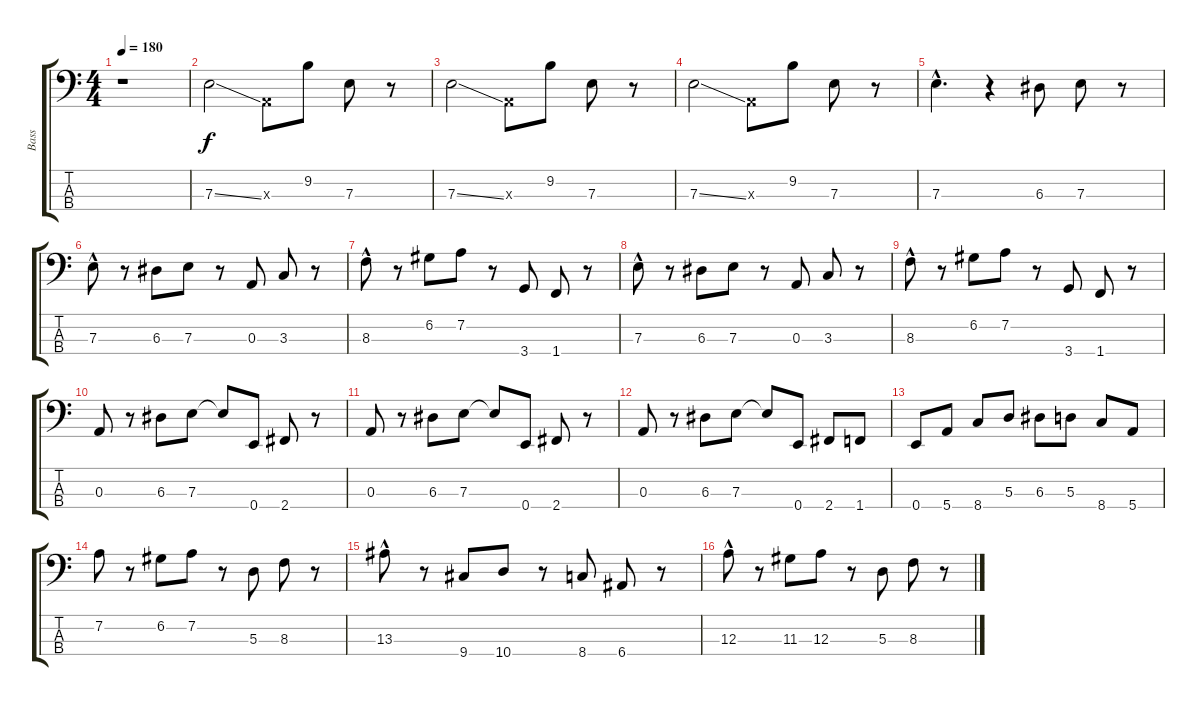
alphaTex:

\track ("Bass" "Bass") {instrument fretlessbass}
\staff {score tabs}
\tuning (G2 D2 A1 E1) {hide}
\ts (4 4)
\tempo 180
\clef f4
\ks c
r.1{dy f} |
7.3{ss}.2 0.3{x}.8 9.2.8 7.3.8 r.8 |
7.3{ss}.2 0.3{x}.8 9.2.8 7.3.8 r.8 |
7.3{ss}.2 0.3{x}.8 9.2.8 7.3.8 r.8 |
7.3{hac}.4{d} r.4 6.3.8 7.3.8 r.8 |
7.3{hac}.8 r.8 6.3.8 7.3.8 r.8 0.3.8 3.3.8 r.8 |
8.3{hac}.8 r.8 6.2.8 7.2.8 r.8 3.4.8 1.4.8 r.8 |
7.3{hac}.8 r.8 6.3.8 7.3.8 r.8 0.3.8 3.3.8 r.8 |
8.3{hac}.8 r.8 6.2.8 7.2.8 r.8 3.4.8 1.4.8 r.8 |
0.3.8 r.8 6.3.8 7.3.8 7.3{t}.8 0.4.8 2.4.8 r.8 |
0.3.8 r.8 6.3.8 7.3.8 7.3{t}.8 0.4.8 2.4.8 r.8 |
0.3.8 r.8 6.3.8 7.3.8 7.3{t}.8 0.4.8 2.4.8 1.4.8 |
0.4.8 5.4.8 8.4.8 5.3.8 6.3.8 5.3.8 8.4.8 5.4.8 |
7.2.8 r.8 6.2.8 7.2.8 r.8 5.3.8 8.3.8 r.8 |
13.3{hac}.8 r.8 9.4.8 10.4.8 r.8 8.4.8 6.4.8 r.8 |
12.3{hac}.8 r.8 11.3.8 12.3.8 r.8 5.3.8 8.3.8 r.8
